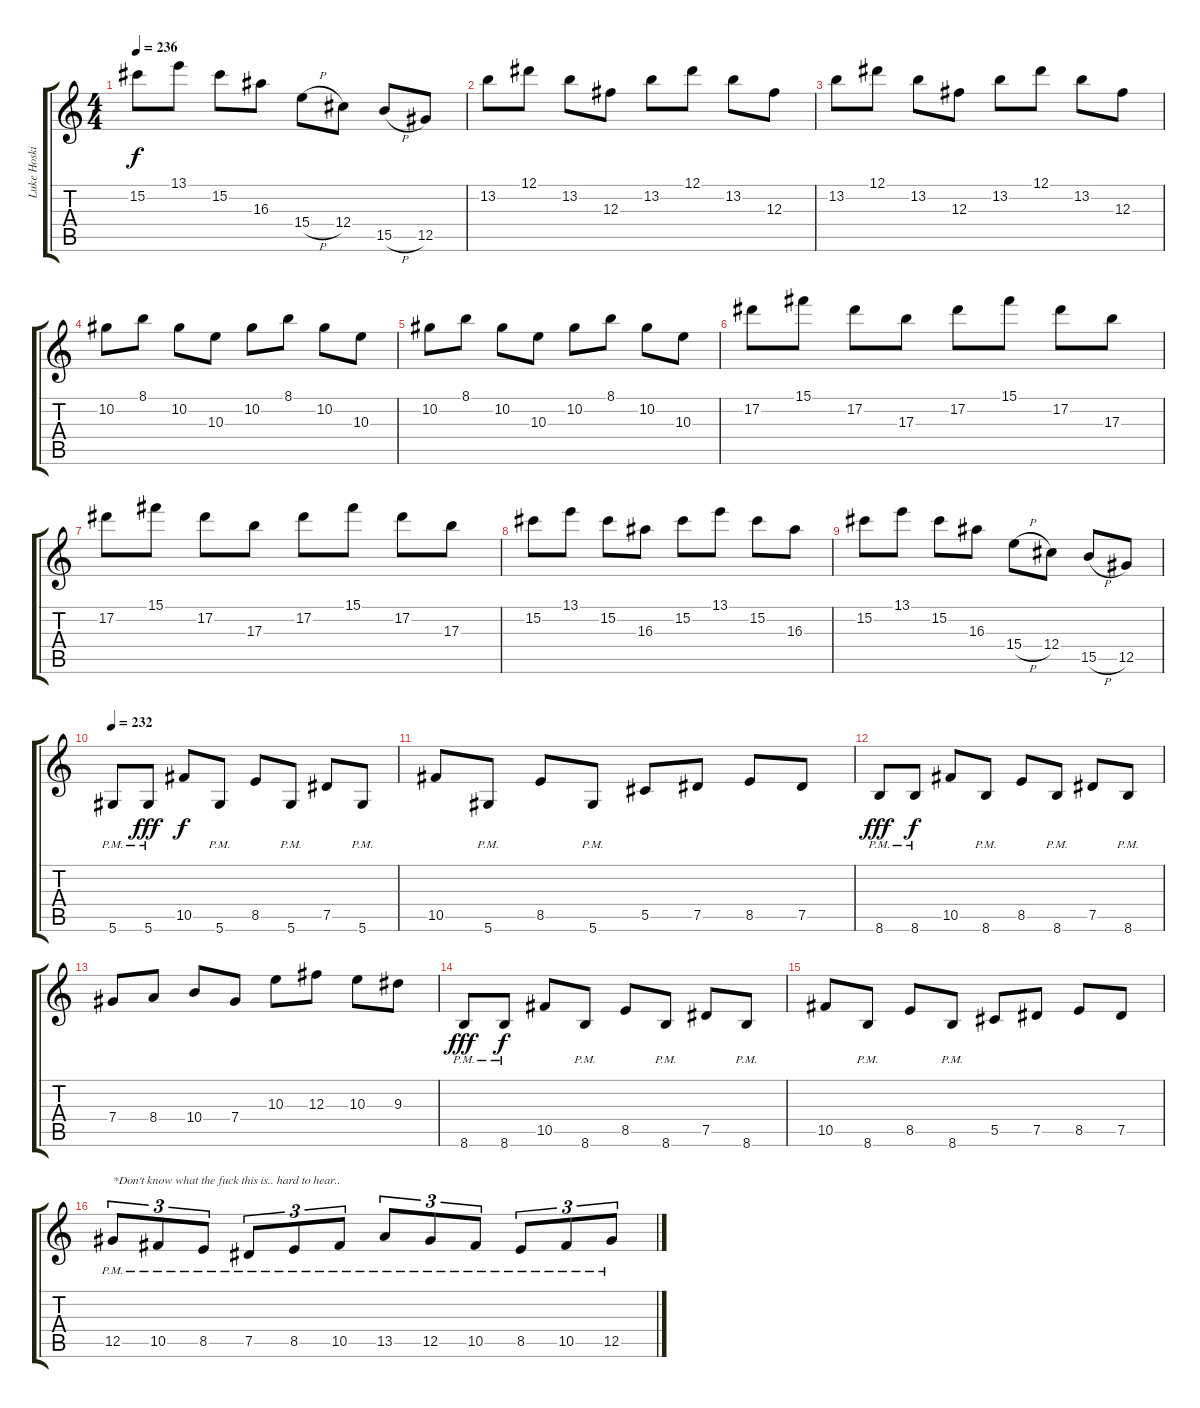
\track ("Luke Hoskin" "Luke Hoski") {instrument overdrivenguitar}
\staff {score tabs}
\tuning (Eb4 Bb3 Gb3 Db3 Ab2 Eb2) {hide}
\ts (4 4)
\tempo 236
\clef g2
\ks c
15.2.8{dy f} 13.1.8 15.2.8 16.3.8 15.4{h}.8 12.4.8 15.5{h}.8 12.5.8 |
13.2.8 12.1.8 13.2.8 12.3.8 13.2.8 12.1.8 13.2.8 12.3.8 |
13.2.8 12.1.8 13.2.8 12.3.8 13.2.8 12.1.8 13.2.8 12.3.8 |
10.2.8 8.1.8 10.2.8 10.3.8 10.2.8 8.1.8 10.2.8 10.3.8 |
10.2.8 8.1.8 10.2.8 10.3.8 10.2.8 8.1.8 10.2.8 10.3.8 |
17.2.8 15.1.8 17.2.8 17.3.8 17.2.8 15.1.8 17.2.8 17.3.8 |
17.2.8 15.1.8 17.2.8 17.3.8 17.2.8 15.1.8 17.2.8 17.3.8 |
15.2.8 13.1.8 15.2.8 16.3.8 15.2.8 13.1.8 15.2.8 16.3.8 |
15.2.8 13.1.8 15.2.8 16.3.8 15.4{h}.8 12.4.8 15.5{h}.8 12.5.8 |
\tempo 232
5.6{pm}.8{volume 12 balance 4} 5.6{pm}.8{dy fff} 10.5.8{dy f} 5.6{pm}.8 8.5.8 5.6{pm}.8 7.5.8 5.6{pm}.8 |
10.5.8 5.6{pm}.8 8.5.8 5.6{pm}.8 5.5.8 7.5.8 8.5.8 7.5.8 |
8.6{pm}.8{dy fff} 8.6{pm}.8{dy f} 10.5.8 8.6{pm}.8 8.5.8 8.6{pm}.8 7.5.8 8.6{pm}.8 |
7.4.8 8.4.8 10.4.8 7.4.8 10.3.8 12.3.8 10.3.8 9.3.8 |
8.6{pm}.8{dy fff} 8.6{pm}.8{dy f} 10.5.8 8.6{pm}.8 8.5.8 8.6{pm}.8 7.5.8 8.6{pm}.8 |
10.5.8 8.6{pm}.8 8.5.8 8.6{pm}.8 5.5.8 7.5.8 8.5.8 7.5.8 |
12.5{pm}.8{tu (3 2) txt "*Don't know what the fuck this is.. hard to hear.."} 10.5{pm}.8{tu (3 2)} 8.5{pm}.8{tu (3 2)} 7.5{pm}.8{tu (3 2)} 8.5{pm}.8{tu (3 2)} 10.5{pm}.8{tu (3 2)} 13.5{pm}.8{tu (3 2)} 12.5{pm}.8{tu (3 2)} 10.5{pm}.8{tu (3 2)} 8.5{pm}.8{tu (3 2)} 10.5{pm}.8{tu (3 2)} 12.5{pm}.8{tu (3 2)}
